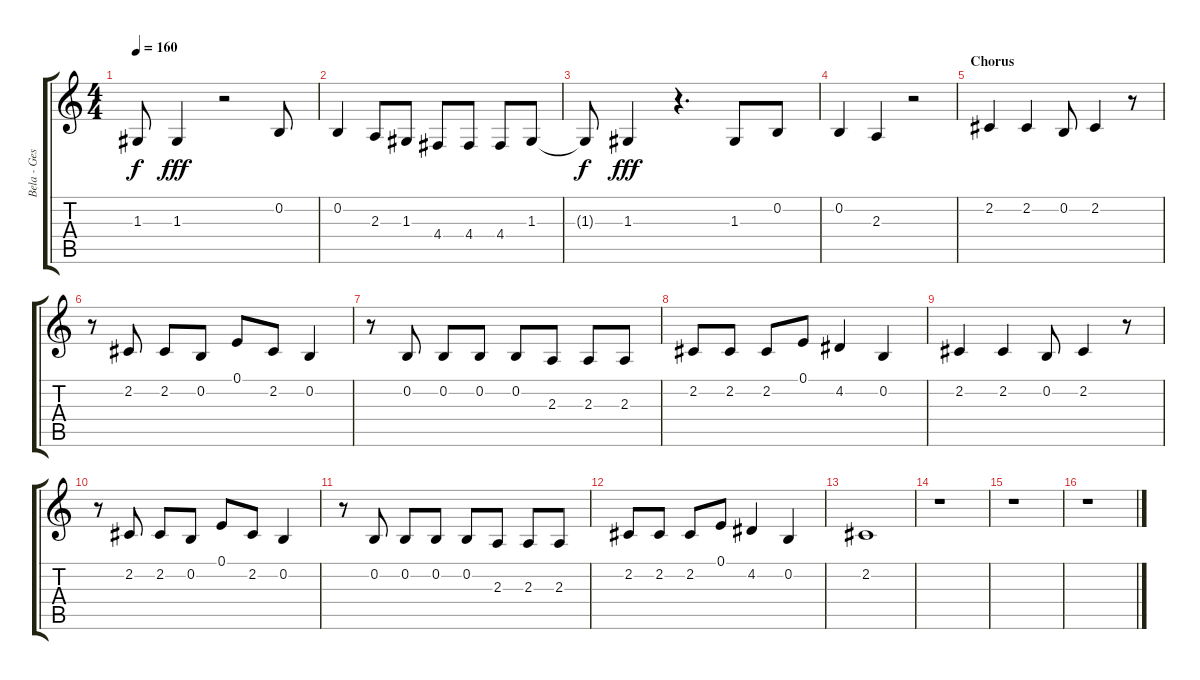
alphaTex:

\track ("Bela - Gesang" "Bela - Ges") {instrument baritonesax}
\staff {score tabs}
\tuning (E4 B3 G3 D3 A2 E2) {hide}
\ts (4 4)
\tempo 160
\clef g2
\ks c
1.3{t}.8{dy f} 1.3.4{dy fff} r.2 0.2.8 |
0.2.4 2.3.8 1.3.8 4.4.8 4.4.8 4.4.8 1.3.8 |
1.3{t}.8{dy f} 1.3.4{dy fff} r.4{d} 1.3.8 0.2.8 |
0.2.4 2.3.4 r.2 |
\section ("" "Chorus")
2.2.4 2.2.4 0.2.8 2.2.4 r.8 |
r.8 2.2.8 2.2.8 0.2.8 0.1.8 2.2.8 0.2.4 |
r.8 0.2.8 0.2.8 0.2.8 0.2.8 2.3.8 2.3.8 2.3.8 |
2.2.8 2.2.8 2.2.8 0.1.8 4.2.4 0.2.4 |
2.2.4 2.2.4 0.2.8 2.2.4 r.8 |
r.8 2.2.8 2.2.8 0.2.8 0.1.8 2.2.8 0.2.4 |
r.8 0.2.8 0.2.8 0.2.8 0.2.8 2.3.8 2.3.8 2.3.8 |
2.2.8 2.2.8 2.2.8 0.1.8 4.2.4 0.2.4 |
2.2.1 |
r.1 |
r.1 |
r.1
